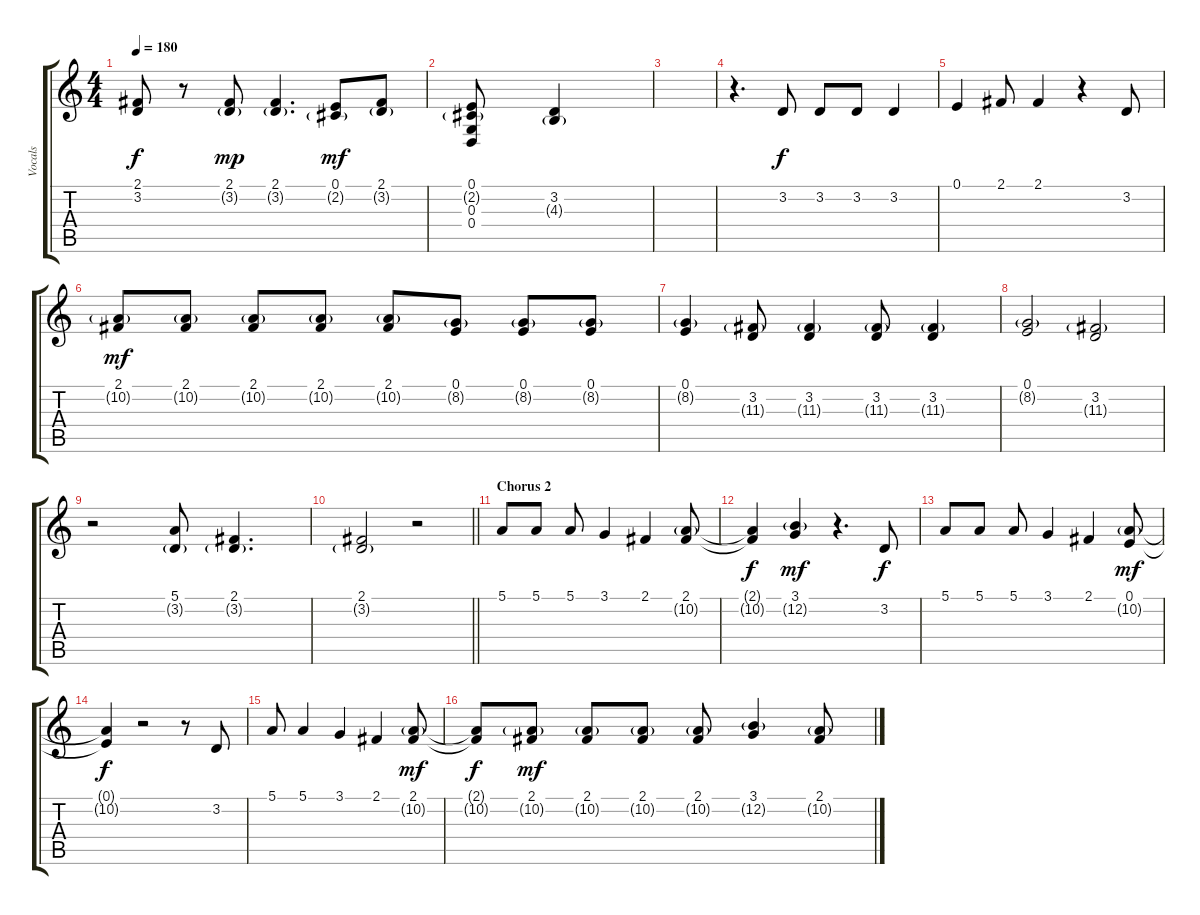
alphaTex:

\track ("Vocals" "Vocals") {instrument tenorsax}
\staff {score tabs}
\tuning (E4 B3 G3 D3 A2 E2) {hide}
\ts (4 4)
\tempo 180
\clef g2
\ks c
(2.1{t} 3.2{t}).8{dy f} r.8 (2.1 3.2{g}).8{dy mp} (2.1 3.2{g}).4{d} (0.1 2.2{g}).8{dy mf} (2.1 3.2{g}).8 |
(0.1 2.2{g} 0.3 0.4).8 (3.2 4.3{g}).4 |
|
r.4{d} 3.2.8{dy f} 3.2.8 3.2.8 3.2.4 |
0.1.4 2.1.8 2.1.4 r.4 3.2.8 |
(2.1 10.2{g}).8{dy mf} (2.1 10.2{g}).8 (2.1 10.2{g}).8 (2.1 10.2{g}).8 (2.1 10.2{g}).8 (0.1 8.2{g}).8 (0.1 8.2{g}).8 (0.1 8.2{g}).8 |
(0.1 8.2{g}).4 (3.2 11.3{g}).8 (3.2 11.3{g}).4 (3.2 11.3{g}).8 (3.2 11.3{g}).4 |
(0.1 8.2{g}).2 (3.2 11.3{g}).2 |
r.2 (5.1 3.2{g}).8 (2.1 3.2{g}).4{d} |
\barLineRight lightlight
(2.1 3.2{g}).2 r.2 |
\section ("" "Chorus 2")
5.1.8 5.1.8 5.1.8 3.1.4 2.1.4 (2.1 10.2{g}).8 |
(2.1{t} 10.2{t}).4{dy f} (3.1 12.2{g}).4{dy mf} r.4{d} 3.2.8{dy f} |
5.1.8 5.1.8 5.1.8 3.1.4 2.1.4 (0.1 10.2{g}).8{dy mf} |
(0.1{t} 10.2{t}).4{dy f} r.2 r.8 3.2.8 |
5.1.8 5.1.4 3.1.4 2.1.4 (2.1 10.2{g}).8{dy mf} |
(2.1{t} 10.2{t}).8{dy f} (2.1 10.2{g}).8{dy mf} (2.1 10.2{g}).8 (2.1 10.2{g}).8 (2.1 10.2{g}).8 (3.1 12.2{g}).4 (2.1 10.2{g}).8
